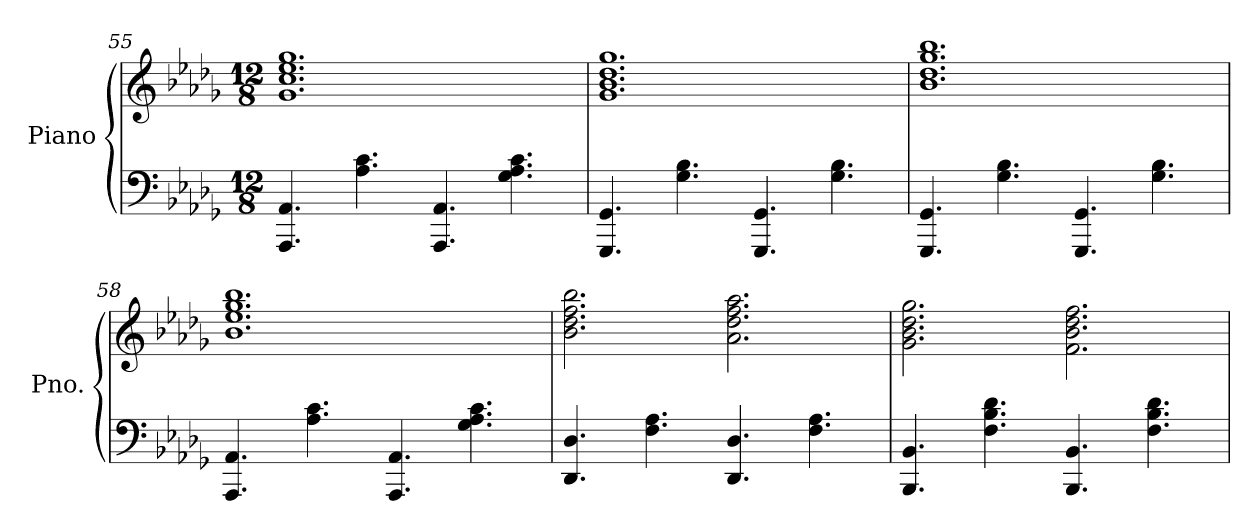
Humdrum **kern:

**kern	**kern
*part1	*part1
*staff2	*staff1
*I"Piano	*
*I'Pno.	*
*clefF4	*clefG2
*k[b-e-a-d-g-]	*k[b-e-a-d-g-]
*M12/8	*M12/8
=55	=55
4.AAA-/ 4.AA-/	1.g- 1.cc 1.ee- 1.gg-
4.A-\ 4.c\	.
4.AAA-/ 4.AA-/	.
4.G-\ 4.A-\ 4.c\	.
=56	=56
4.GGG-/ 4.GG-/	1.g- 1.b- 1.dd- 1.gg-
4.G-\ 4.B-\	.
4.GGG-/ 4.GG-/	.
4.G-\ 4.B-\	.
=57	=57
4.GGG-/ 4.GG-/	1.b- 1.dd- 1.gg- 1.bb-
4.G-\ 4.B-\	.
4.GGG-/ 4.GG-/	.
4.G-\ 4.B-\	.
!!LO:LB:g=z
=58	=58
4.AAA-/ 4.AA-/	1.b- 1.ee- 1.gg- 1.bb-
4.A-\ 4.c\	.
4.AAA-/ 4.AA-/	.
4.G-\ 4.A-\ 4.c\	.
=59	=59
4.DD-/ 4.D-/	2.b-\ 2.dd-\ 2.ff\ 2.bb-\
4.F\ 4.A-\	.
4.DD-/ 4.D-/	2.a-\ 2.dd-\ 2.ff\ 2.aa-\
4.F\ 4.A-\	.
=60	=60
4.BBB-/ 4.BB-/	2.g-\ 2.b-\ 2.dd-\ 2.gg-\
4.F\ 4.B-\ 4.d-\	.
4.BBB-/ 4.BB-/	2.f\ 2.b-\ 2.dd-\ 2.ff\
4.F\ 4.B-\ 4.d-\	.
=	=
*-	*-
